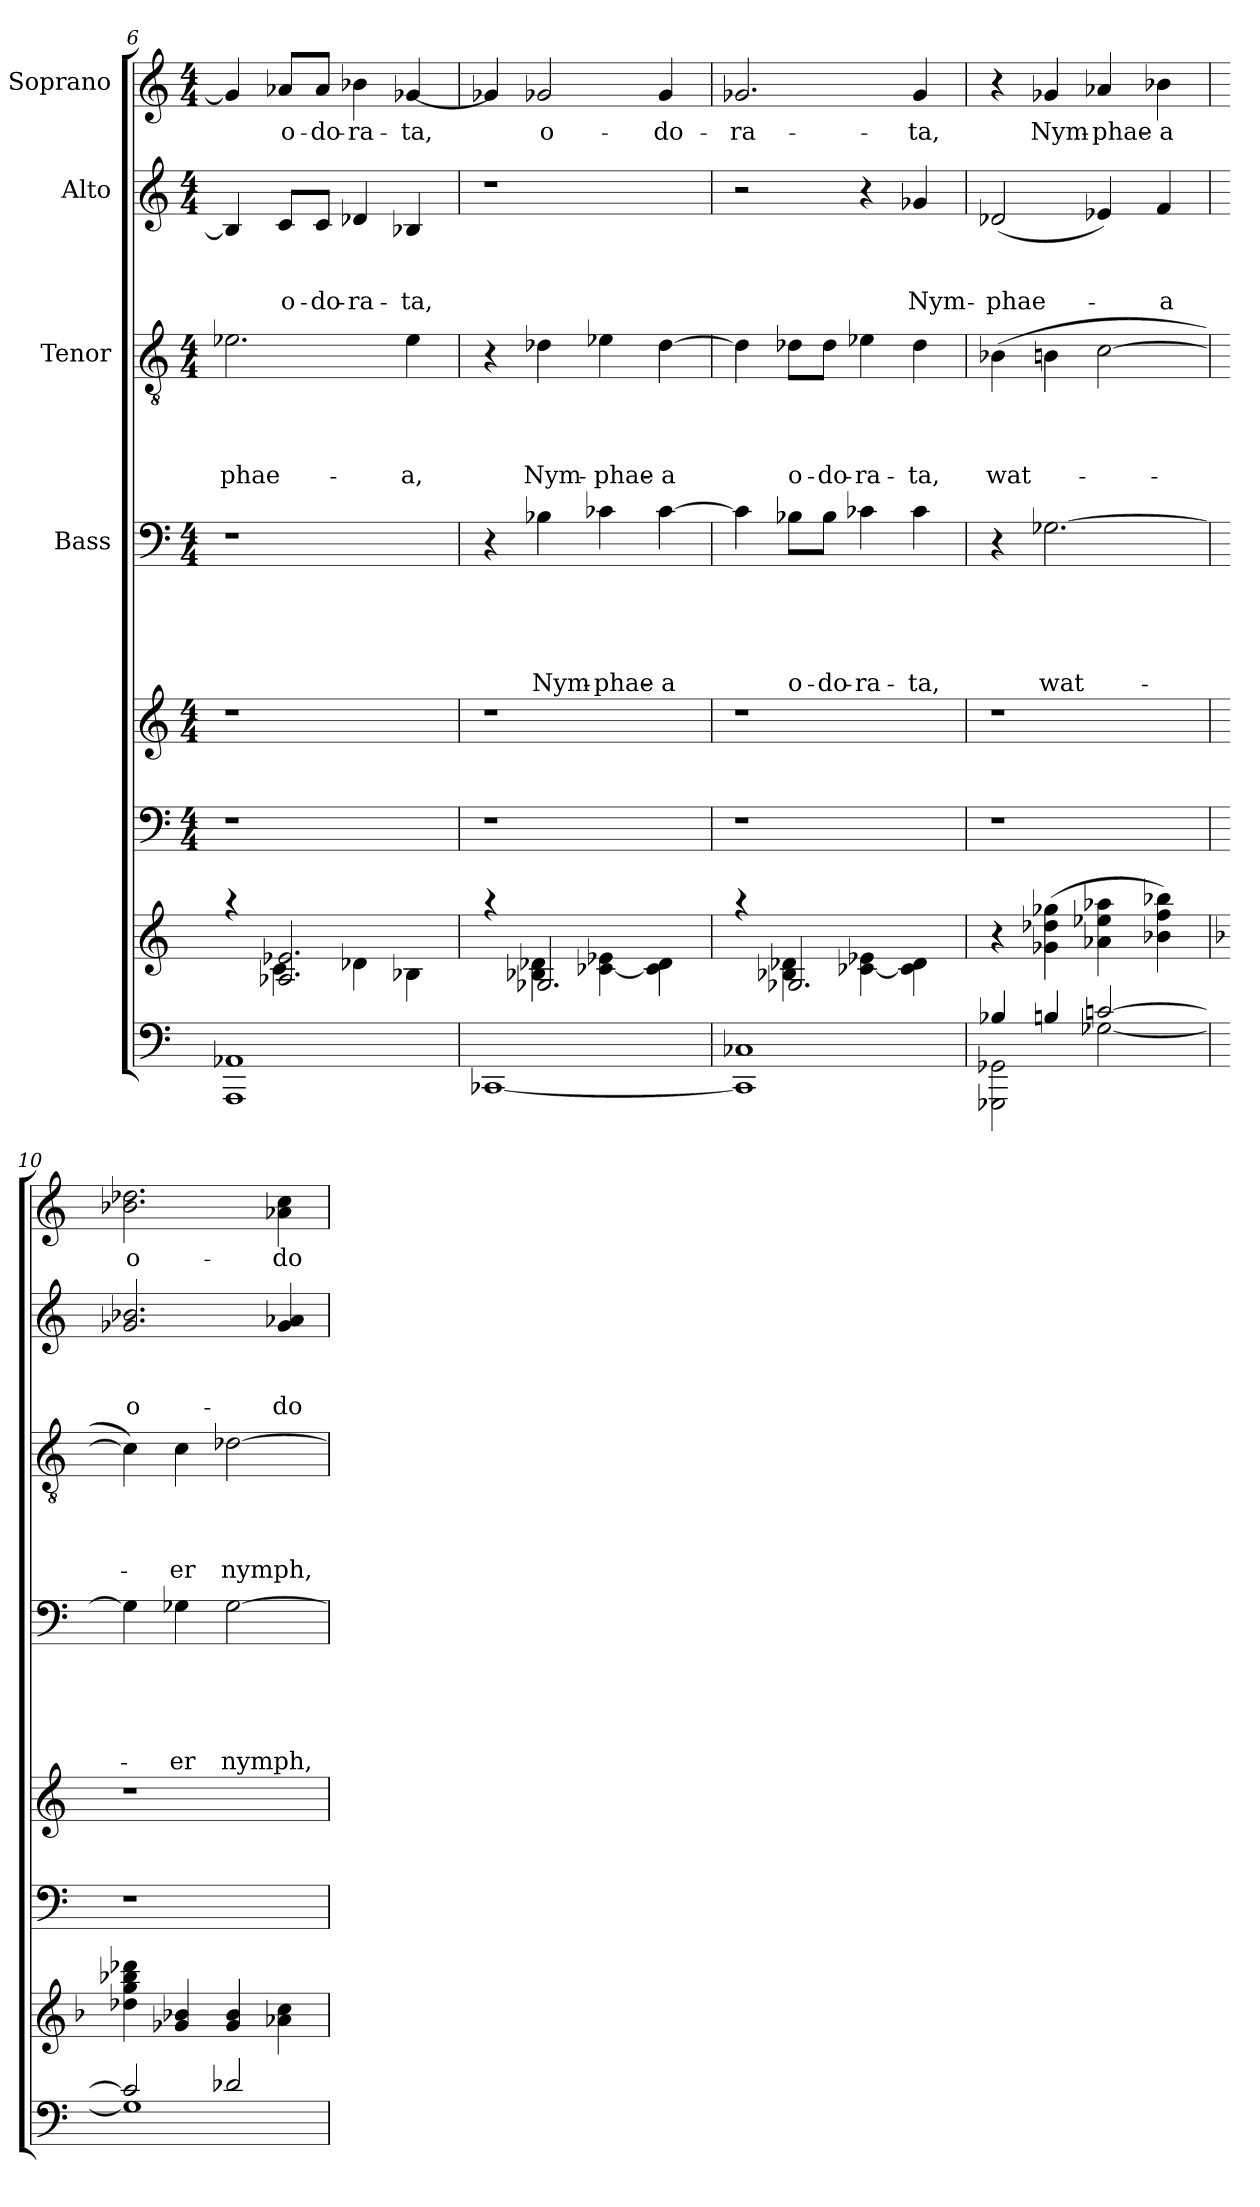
**kern	**kern	**kern	**kern	**kern	**text	**text	**text	**text	**text	**kern	**text	**text	**text	**text	**kern	**text	**text	**text	**kern	**text
*part8	*part7	*part6	*part5	*part4	*part4	*part4	*part4	*part4	*part4	*part3	*part3	*part3	*part3	*part3	*part2	*part2	*part2	*part2	*part1	*part1
*staff8	*staff7	*staff6	*staff5	*staff4	*staff4	*staff4	*staff4	*staff4	*staff4	*staff3	*staff3	*staff3	*staff3	*staff3	*staff2	*staff2	*staff2	*staff2	*staff1	*staff1
*	*	*	*	*I"Bass	*	*	*	*	*	*I"Tenor	*	*	*	*	*I"Alto	*	*	*	*I"Soprano	*
!!LO:LB:g=z
*clefF4	*clefG2	*clefF4	*clefG2	*clefF4	*	*	*	*	*	*clefGv2	*	*	*	*	*clefG2	*	*	*	*clefG2	*
*k[]	*k[]	*k[]	*k[]	*k[]	*	*	*	*	*	*k[]	*	*	*	*	*k[]	*	*	*	*k[]	*
*C:	*C:	*C:	*C:	*C:	*	*	*	*	*	*C:	*	*	*	*	*C:	*	*	*	*C:	*
*	*	*M4/4	*M4/4	*M4/4	*	*	*	*	*	*M4/4	*	*	*	*	*M4/4	*	*	*	*M4/4	*
=6	=6	=6	=6	=6	=6	=6	=6	=6	=6	=6	=6	=6	=6	=6	=6	=6	=6	=6	=6	=6
*	*^	*	*	*	*	*	*	*	*	*	*	*	*	*	*	*	*	*	*	*
!	!	!	!	!	!	!	!	!	!	!	!	!	!	!	!LO:LY:b	!	!	!	!	!	!
1AAA 1AA-X	4raa	4ryy	1r	1r	1r	.	.	.	.	.	2.e-X\	.	.	.	-phae-	4B-/]	.	.	.	4g-/]	.
!	!	!	!	!	!	!	!	!	!	!	!	!	!	!	!	!	!	!	!LO:LY:b	!	!LO:LY:b
.	2.A-X/ 2.e-X/	4c\	.	.	.	.	.	.	.	.	.	.	.	.	.	8c/L	.	.	o-	8a-X/L	o-
!	!	!	!	!	!	!	!	!	!	!	!	!	!	!	!	!	!	!	!LO:LY:b	!	!LO:LY:b
.	.	.	.	.	.	.	.	.	.	.	.	.	.	.	.	8c/J	.	.	-do-	8a-/J	-do-
!	!	!	!	!	!	!	!	!	!	!	!	!	!	!	!	!	!	!	!LO:LY:b:rj	!	!LO:LY:b:rj
.	.	4d-X\	.	.	.	.	.	.	.	.	.	.	.	.	.	4d-X/	.	.	-ra-	4b-X\	-ra-
!	!	!	!	!	!	!	!	!	!	!	!	!	!	!	!LO:LY:b	!	!	!	!LO:LY:b	!	!LO:LY:b
.	.	4B-X\	.	.	.	.	.	.	.	.	4e-\	.	.	.	-a,	4B-X/	.	.	-ta,	[<4g-X/	-ta,
=7	=7	=7	=7	=7	=7	=7	=7	=7	=7	=7	=7	=7	=7	=7	=7	=7	=7	=7	=7	=7	=7
[<1CC-X	4raa	4ryy	1r	1r	4r	.	.	.	.	.	4r	.	.	.	.	1r	.	.	.	4g-X/]	.
!	!	!	!	!	!	!	!	!	!	!LO:LY:b	!	!	!	!	!LO:LY:b	!	!	!	!	!	!LO:LY:b
.	2.G-X/	4B-X\ 4d-X\	.	.	4B-X\	.	.	.	.	Nym-	4d-X\	.	.	.	Nym-	.	.	.	.	2g-X/	o-
!	!	!	!	!	!	!	!	!	!	!LO:LY:b	!	!	!	!	!LO:LY:b	!	!	!	!	!	!
.	.	[<4c-X\ 4e-X\	.	.	4c-X\	.	.	.	.	-phae-	4e-X\	.	.	.	-phae-	.	.	.	.	.	.
!	!	!	!	!	!	!	!	!	!	!LO:LY:b	!	!	!	!	!LO:LY:b	!	!	!	!	!	!LO:LY:b
.	.	4c-\] 4d-\	.	.	[>4c-\	.	.	.	.	-a	[>4d-\	.	.	.	-a	.	.	.	.	4g-/	-do-
=8	=8	=8	=8	=8	=8	=8	=8	=8	=8	=8	=8	=8	=8	=8	=8	=8	=8	=8	=8	=8	=8
!	!	!	!	!	!	!	!	!	!	!	!	!	!	!	!	!	!	!	!	!	!LO:LY:b
1CC-] 1C-X	4raa	4ryy	1r	1r	4c-\]	.	.	.	.	.	4d-\]	.	.	.	.	2r	.	.	.	2.g-X/	-ra-
!	!	!	!	!	!	!	!	!	!	!LO:LY:b	!	!	!	!	!LO:LY:b	!	!	!	!	!	!
.	2.G-X/	4B-X\ 4d-X\	.	.	8B-X\L	.	.	.	.	o-	8d-X\L	.	.	.	o-	.	.	.	.	.	.
!	!	!	!	!	!	!	!	!	!	!LO:LY:b	!	!	!	!	!LO:LY:b	!	!	!	!	!	!
.	.	.	.	.	8B-\J	.	.	.	.	-do-	8d-\J	.	.	.	-do-	.	.	.	.	.	.
!	!	!	!	!	!	!	!	!	!	!LO:LY:b:rj	!	!	!	!	!LO:LY:b:rj	!	!	!	!	!	!
.	.	[<4c-X\ 4e-X\	.	.	4c-X\	.	.	.	.	-ra-	4e-X\	.	.	.	-ra-	4r	.	.	.	.	.
!	!	!	!	!	!	!	!	!	!	!LO:LY:b	!	!	!	!	!LO:LY:b	!	!	!	!LO:LY:b	!	!LO:LY:b
.	.	4c-\] 4d-\	.	.	4c-\	.	.	.	.	-ta,	4d-\	.	.	.	-ta,	4g-X/	.	.	Nym-	4g-/	-ta,
=9	=9	=9	=9	=9	=9	=9	=9	=9	=9	=9	=9	=9	=9	=9	=9	=9	=9	=9	=9	=9	=9
*^	*	*	*	*	*	*	*	*	*	*	*	*	*	*	*	*	*	*	*	*	*
!	!	!	!	!	!	!	!	!	!	!	!	!	!	!	!	!LO:LY:b	!	!	!	!LO:LY:b:rj	!	!
*	*	*v	*v	*	*	*	*	*	*	*	*	*	*	*	*	*	*	*	*	*	*	*
4B-X/	2GGG-X\ 2GG-X\	4r	1r	1r	4r	.	.	.	.	.	(>4B-X\	.	.	.	wat-	(<2d-X/	.	.	-phae-	4r	.
!	!	!	!	!	!	!	!	!	!	!LO:LY:b	!	!	!	!	!	!	!	!	!	!	!LO:LY:b
4Bn/	.	(>4g-X\ 4dd-X\ 4gg-X\	.	.	[>2.G-X\	.	.	.	.	wat-	4Bn\	.	.	.	.	.	.	.	.	4g-X/	Nym-
!	!	!	!	!	!	!	!	!	!	!	!	!	!	!	!	!	!	!	!	!	!LO:LY:b
[>2cn/	[<2G-X\	4a-X\ 4ee-X\ 4aa-X\	.	.	.	.	.	.	.	.	[>2c\	.	.	.	.	4e-X/)	.	.	.	4a-X/	-phae-
!	!	!	!	!	!	!	!	!	!	!	!	!	!	!	!	!	!	!	!LO:LY:b	!	!LO:LY:b:rj
.	.	4b-X\ 4ff\ 4bb-X\)	.	.	.	.	.	.	.	.	.	.	.	.	.	4f/	.	.	-a	4b-X\	-a
=10	=10	=10	=10	=10	=10	=10	=10	=10	=10	=10	=10	=10	=10	=10	=10	=10	=10	=10	=10	=10	=10
*	*	*k[b-]	*	*	*	*	*	*	*	*	*	*	*	*	*	*	*	*	*	*	*
*	*	*F:	*	*	*	*	*	*	*	*	*	*	*	*	*	*	*	*	*	*	*
!	!	!	!	!	!	!	!	!	!	!	!	!	!	!	!	!	!	!	!LO:LY:b	!	!LO:LY:b
2c/]	1G-]	4dd-X\ 4gg\ 4bb-X\ 4ddd-X\	1r	1r	4G-\]	.	.	.	.	.	4c\])	.	.	.	.	2.g-X/ 2.b-X/	.	.	o-	2.b-X\ 2.dd-X\	o-
!	!	!	!	!	!	!	!	!	!	!LO:LY:b	!	!	!	!	!LO:LY:b	!	!	!	!	!	!
.	.	4g-X/ 4b-X/	.	.	4G-X\	.	.	.	.	-er	4c\	.	.	.	-er	.	.	.	.	.	.
!	!	!	!	!	!	!	!	!	!	!LO:LY:b	!	!	!	!	!LO:LY:b	!	!	!	!	!	!
2d-X/	.	4g-/ 4b-/	.	.	[>2G-\	.	.	.	.	nymph,	[>2d-X\	.	.	.	nymph,	.	.	.	.	.	.
!	!	!	!	!	!	!	!	!	!	!	!	!	!	!	!	!	!	!	!LO:LY:b	!	!LO:LY:b
.	.	4a-X\ 4cc\	.	.	.	.	.	.	.	.	.	.	.	.	.	4g-/ 4a-X/	.	.	-do-	4a-X\ 4cc\	-do-
*v	*v	*	*	*	*	*	*	*	*	*	*	*	*	*	*	*	*	*	*	*	*
=	=	=	=	=	=	=	=	=	=	=	=	=	=	=	=	=	=	=	=	=
*-	*-	*-	*-	*-	*-	*-	*-	*-	*-	*-	*-	*-	*-	*-	*-	*-	*-	*-	*-	*-
